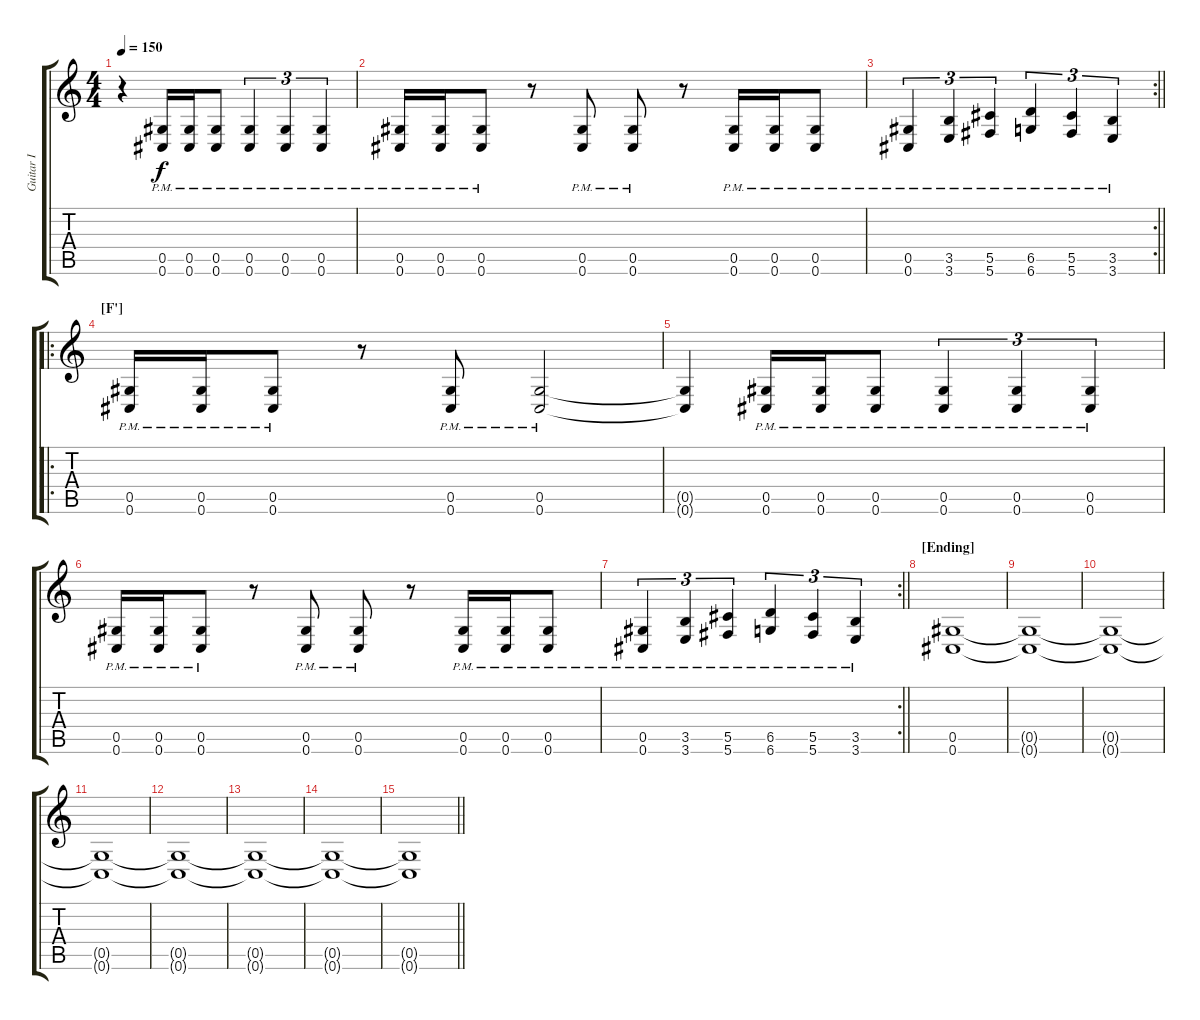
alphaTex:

\track ("Guitar I" "Guitar I") {instrument distortionguitar}
\staff {score tabs}
\tuning (Eb4 Bb3 Gb3 Db3 Ab2 Db2) {hide}
\ts (4 4)
\tempo 150
\clef g2
\ks c
r.4{dy f} (0.5{pm} 0.6{pm}).16 (0.5{pm} 0.6{pm}).16 (0.5{pm} 0.6{pm}).8 (0.5{pm} 0.6{pm}).4{tu (3 2)} (0.5{pm} 0.6{pm}).4{tu (3 2)} (0.5{pm} 0.6{pm}).4{tu (3 2)} |
(0.5{pm} 0.6{pm}).16 (0.5{pm} 0.6{pm}).16 (0.5{pm} 0.6{pm}).8 r.8 (0.5{pm} 0.6{pm}).8 (0.5{pm} 0.6{pm}).8 r.8 (0.5{pm} 0.6{pm}).16 (0.5{pm} 0.6{pm}).16 (0.5{pm} 0.6{pm}).8 |
\rc 2
\barLineRight lightlight
(0.5{pm} 0.6{pm}).4{tu (3 2)} (3.5{pm} 3.6{pm}).4{tu (3 2)} (5.5{pm} 5.6{pm}).4{tu (3 2)} (6.5{pm} 6.6{pm}).4{tu (3 2)} (5.5{pm} 5.6{pm}).4{tu (3 2)} (3.5{pm} 3.6{pm}).4{tu (3 2)} |
\ro
\section ("" "[F']")
(0.5{pm} 0.6{pm}).16 (0.5{pm} 0.6{pm}).16 (0.5{pm} 0.6{pm}).8 r.8 (0.5{pm} 0.6{pm}).8 (0.5{pm} 0.6{pm}).2 |
(0.5{t} 0.6{t}).4 (0.5{pm} 0.6{pm}).16 (0.5{pm} 0.6{pm}).16 (0.5{pm} 0.6{pm}).8 (0.5{pm} 0.6{pm}).4{tu (3 2)} (0.5{pm} 0.6{pm}).4{tu (3 2)} (0.5{pm} 0.6{pm}).4{tu (3 2)} |
(0.5{pm} 0.6{pm}).16 (0.5{pm} 0.6{pm}).16 (0.5{pm} 0.6{pm}).8 r.8 (0.5{pm} 0.6{pm}).8 (0.5{pm} 0.6{pm}).8 r.8 (0.5{pm} 0.6{pm}).16 (0.5{pm} 0.6{pm}).16 (0.5{pm} 0.6{pm}).8 |
\rc 2
\barLineRight lightlight
(0.5{pm} 0.6{pm}).4{tu (3 2)} (3.5{pm} 3.6{pm}).4{tu (3 2)} (5.5{pm} 5.6{pm}).4{tu (3 2)} (6.5{pm} 6.6{pm}).4{tu (3 2)} (5.5{pm} 5.6{pm}).4{tu (3 2)} (3.5{pm} 3.6{pm}).4{tu (3 2)} |
\section ("" "[Ending]")
(0.5 0.6).1{volume 8} |
(0.5{t} 0.6{t}).1 |
(0.5{t} 0.6{t}).1 |
(0.5{t} 0.6{t}).1 |
(0.5{t} 0.6{t}).1{volume 0} |
(0.5{t} 0.6{t}).1 |
(0.5{t} 0.6{t}).1 |
\barLineRight lightlight
(0.5{t} 0.6{t}).1
